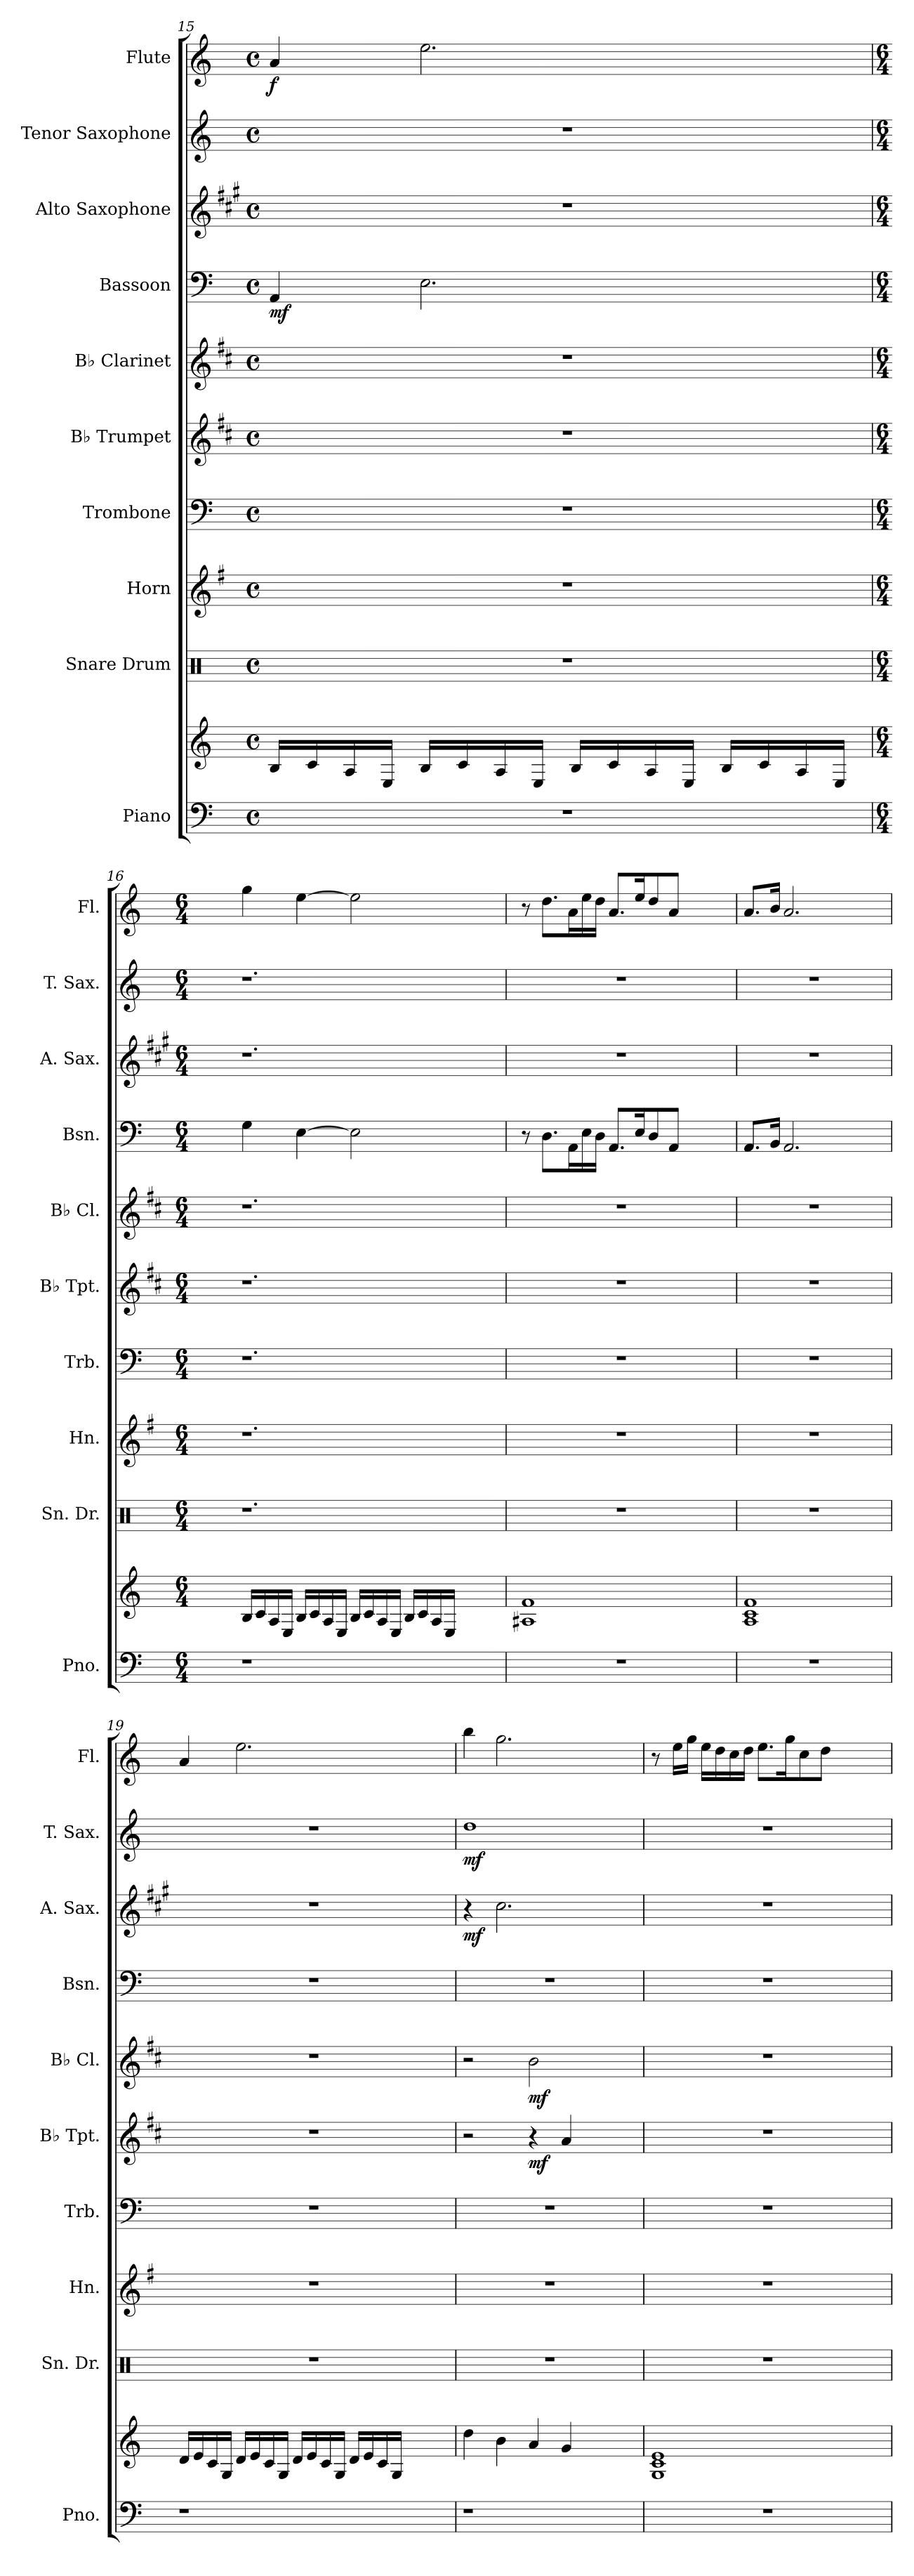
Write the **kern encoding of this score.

**kern	**kern	**kern	**kern	**kern	**kern	**dynam	**kern	**dynam	**kern	**dynam	**kern	**dynam	**kern	**dynam	**kern	**dynam
*part10	*part10	*part9	*part8	*part7	*part6	*part6	*part5	*part5	*part4	*part4	*part3	*part3	*part2	*part2	*part1	*part1
*staff11	*staff10	*staff9	*staff8	*staff7	*staff6	*staff6	*staff5	*staff5	*staff4	*staff4	*staff3	*staff3	*staff2	*staff2	*staff1	*staff1
*I"Piano	*	*I"Snare Drum	*I"Horn	*I"Trombone	*I"B♭ Trumpet	*	*I"B♭ Clarinet	*	*I"Bassoon	*	*I"Alto Saxophone	*	*I"Tenor Saxophone	*	*I"Flute	*
*I'Pno.	*	*I'Sn. Dr.	*I'Hn.	*I'Trb.	*I'B♭ Tpt.	*	*I'B♭ Cl.	*	*I'Bsn.	*	*I'A. Sax.	*	*I'T. Sax.	*	*I'Fl.	*
!!LO:PB:g=z
*clefF4	*clefG2	*clefX	*clefG2	*clefF4	*clefG2	*	*clefG2	*	*clefF4	*	*clefG2	*	*clefG2	*	*clefG2	*
*	*	*	*ITrd4c7	*	*ITrd1c2	*	*ITrd1c2	*	*	*	*ITrd5c9	*	*ITrd8c14	*	*	*
*k[]	*k[]	*k[]	*k[]	*k[]	*k[]	*	*k[]	*	*k[]	*	*k[]	*	*k[]	*	*k[]	*
*C:	*C:	*C:	*C:	*C:	*C:	*	*C:	*	*C:	*	*C:	*	*C:	*	*C:	*
*M4/4	*M4/4	*M4/4	*M4/4	*M4/4	*M4/4	*	*M4/4	*	*M4/4	*	*M4/4	*	*M4/4	*	*M4/4	*
*met(c)	*met(c)	*met(c)	*met(c)	*met(c)	*met(c)	*	*met(c)	*	*met(c)	*	*met(c)	*	*met(c)	*	*met(c)	*
=15	=15	=15	=15	=15	=15	=15	=15	=15	=15	=15	=15	=15	=15	=15	=15	=15
!	!	!	!	!	!	!	!	!	!	!LO:DY:b	!	!	!	!	!	!LO:DY:b
1r	16B/LL	1r	1r	1r	1r	.	1r	.	4AA/	mf	1r	.	1r	.	4a/	f
.	16c/	.	.	.	.	.	.	.	.	.	.	.	.	.	.	.
.	16A/	.	.	.	.	.	.	.	.	.	.	.	.	.	.	.
.	16E/JJ	.	.	.	.	.	.	.	.	.	.	.	.	.	.	.
.	16B/LL	.	.	.	.	.	.	.	2.E\	.	.	.	.	.	2.ee\	.
.	16c/	.	.	.	.	.	.	.	.	.	.	.	.	.	.	.
.	16A/	.	.	.	.	.	.	.	.	.	.	.	.	.	.	.
.	16E/JJ	.	.	.	.	.	.	.	.	.	.	.	.	.	.	.
.	16B/LL	.	.	.	.	.	.	.	.	.	.	.	.	.	.	.
.	16c/	.	.	.	.	.	.	.	.	.	.	.	.	.	.	.
.	16A/	.	.	.	.	.	.	.	.	.	.	.	.	.	.	.
.	16E/JJ	.	.	.	.	.	.	.	.	.	.	.	.	.	.	.
.	16B/LL	.	.	.	.	.	.	.	.	.	.	.	.	.	.	.
.	16c/	.	.	.	.	.	.	.	.	.	.	.	.	.	.	.
.	16A/	.	.	.	.	.	.	.	.	.	.	.	.	.	.	.
.	16E/JJ	.	.	.	.	.	.	.	.	.	.	.	.	.	.	.
=16	=16	=16	=16	=16	=16	=16	=16	=16	=16	=16	=16	=16	=16	=16	=16	=16
*M6/4	*M6/4	*M6/4	*M6/4	*M6/4	*M6/4	*	*M6/4	*	*M6/4	*	*M6/4	*	*M6/4	*	*M6/4	*
2ryy	2ryy	2ryy	2ryy	2ryy	2ryy	.	2ryy	.	2ryy	.	2ryy	.	2ryy	.	2ryy	.
1r	16B/LL	1.r	1.r	1.r	1.r	.	1.r	.	4G\	.	1.r	.	1.r	.	4gg\	.
.	16c/	.	.	.	.	.	.	.	.	.	.	.	.	.	.	.
.	16A/	.	.	.	.	.	.	.	.	.	.	.	.	.	.	.
.	16E/JJ	.	.	.	.	.	.	.	.	.	.	.	.	.	.	.
.	16B/LL	.	.	.	.	.	.	.	[4E\	.	.	.	.	.	[4ee\	.
.	16c/	.	.	.	.	.	.	.	.	.	.	.	.	.	.	.
.	16A/	.	.	.	.	.	.	.	.	.	.	.	.	.	.	.
.	16E/JJ	.	.	.	.	.	.	.	.	.	.	.	.	.	.	.
.	16B/LL	.	.	.	.	.	.	.	2E\]	.	.	.	.	.	2ee\]	.
.	16c/	.	.	.	.	.	.	.	.	.	.	.	.	.	.	.
.	16A/	.	.	.	.	.	.	.	.	.	.	.	.	.	.	.
.	16E/JJ	.	.	.	.	.	.	.	.	.	.	.	.	.	.	.
.	16B/LL	.	.	.	.	.	.	.	.	.	.	.	.	.	.	.
.	16c/	.	.	.	.	.	.	.	.	.	.	.	.	.	.	.
.	16A/	.	.	.	.	.	.	.	.	.	.	.	.	.	.	.
.	16E/JJ	.	.	.	.	.	.	.	.	.	.	.	.	.	.	.
2ryy	2ryy	.	.	.	.	.	.	.	2ryy	.	.	.	.	.	2ryy	.
!!LO:PB:g=z
=17	=17	=17	=17	=17	=17	=17	=17	=17	=17	=17	=17	=17	=17	=17	=17	=17
1.r	1A#X 1f	1.r	1.r	1.r	1.r	.	1.r	.	8r	.	1.r	.	1.r	.	8r	.
.	.	.	.	.	.	.	.	.	8.D\L	.	.	.	.	.	8.dd\L	.
.	.	.	.	.	.	.	.	.	16AA\L	.	.	.	.	.	16a\L	.
.	.	.	.	.	.	.	.	.	16E\	.	.	.	.	.	16ee\	.
.	.	.	.	.	.	.	.	.	16D\JJ	.	.	.	.	.	16dd\JJ	.
.	.	.	.	.	.	.	.	.	8.AA/L	.	.	.	.	.	8.a/L	.
.	.	.	.	.	.	.	.	.	16E/K	.	.	.	.	.	16ee/K	.
.	.	.	.	.	.	.	.	.	8D/	.	.	.	.	.	8dd/	.
.	.	.	.	.	.	.	.	.	8AA/J	.	.	.	.	.	8a/J	.
.	2ryy	.	.	.	.	.	.	.	2ryy	.	.	.	.	.	2ryy	.
=18	=18	=18	=18	=18	=18	=18	=18	=18	=18	=18	=18	=18	=18	=18	=18	=18
1.r	1A 1c 1f	1.r	1.r	1.r	1.r	.	1.r	.	8.AA/L	.	1.r	.	1.r	.	8.a/L	.
.	.	.	.	.	.	.	.	.	16BB/Jk	.	.	.	.	.	16b/Jk	.
.	.	.	.	.	.	.	.	.	2.AA/	.	.	.	.	.	2.a/	.
.	2ryy	.	.	.	.	.	.	.	2ryy	.	.	.	.	.	2ryy	.
=19	=19	=19	=19	=19	=19	=19	=19	=19	=19	=19	=19	=19	=19	=19	=19	=19
1r	16d/LL	1.r	1.r	1.r	1.r	.	1.r	.	1.r	.	1.r	.	1.r	.	4a/	.
.	16e/	.	.	.	.	.	.	.	.	.	.	.	.	.	.	.
.	16c/	.	.	.	.	.	.	.	.	.	.	.	.	.	.	.
.	16G/JJ	.	.	.	.	.	.	.	.	.	.	.	.	.	.	.
.	16d/LL	.	.	.	.	.	.	.	.	.	.	.	.	.	2.ee\	.
.	16e/	.	.	.	.	.	.	.	.	.	.	.	.	.	.	.
.	16c/	.	.	.	.	.	.	.	.	.	.	.	.	.	.	.
.	16G/JJ	.	.	.	.	.	.	.	.	.	.	.	.	.	.	.
.	16d/LL	.	.	.	.	.	.	.	.	.	.	.	.	.	.	.
.	16e/	.	.	.	.	.	.	.	.	.	.	.	.	.	.	.
.	16c/	.	.	.	.	.	.	.	.	.	.	.	.	.	.	.
.	16G/JJ	.	.	.	.	.	.	.	.	.	.	.	.	.	.	.
.	16d/LL	.	.	.	.	.	.	.	.	.	.	.	.	.	.	.
.	16e/	.	.	.	.	.	.	.	.	.	.	.	.	.	.	.
.	16c/	.	.	.	.	.	.	.	.	.	.	.	.	.	.	.
.	16G/JJ	.	.	.	.	.	.	.	.	.	.	.	.	.	.	.
2ryy	2ryy	.	.	.	.	.	.	.	.	.	.	.	.	.	2ryy	.
!!LO:PB:g=z
=20	=20	=20	=20	=20	=20	=20	=20	=20	=20	=20	=20	=20	=20	=20	=20	=20
!	!	!	!	!	!	!	!	!	!	!	!	!LO:DY:b	!	!LO:DY:b	!	!
1r	4dd\	1.r	1.r	1.r	2r	.	2r	.	1.r	.	4r	mf	1d	mf	4bb\	.
.	4b\	.	.	.	.	.	.	.	.	.	2.e\	.	.	.	2.gg\	.
!	!	!	!	!	!	!LO:DY:b	!	!LO:DY:b	!	!	!	!	!	!	!	!
.	4a/	.	.	.	4r	mf	2a\	mf	.	.	.	.	.	.	.	.
.	4g/	.	.	.	4g/	.	.	.	.	.	.	.	.	.	.	.
2ryy	2ryy	.	.	.	2ryy	.	2ryy	.	.	.	2ryy	.	2ryy	.	2ryy	.
=21	=21	=21	=21	=21	=21	=21	=21	=21	=21	=21	=21	=21	=21	=21	=21	=21
1.r	1G 1c 1e	1.r	1.r	1.r	1.r	.	1.r	.	1.r	.	1.r	.	1.r	.	8r	.
.	.	.	.	.	.	.	.	.	.	.	.	.	.	.	16ee\LL	.
.	.	.	.	.	.	.	.	.	.	.	.	.	.	.	16gg\JJ	.
.	.	.	.	.	.	.	.	.	.	.	.	.	.	.	16ee\LL	.
.	.	.	.	.	.	.	.	.	.	.	.	.	.	.	16dd\	.
.	.	.	.	.	.	.	.	.	.	.	.	.	.	.	16cc\	.
.	.	.	.	.	.	.	.	.	.	.	.	.	.	.	16dd\JJ	.
.	.	.	.	.	.	.	.	.	.	.	.	.	.	.	8.ee\L	.
.	.	.	.	.	.	.	.	.	.	.	.	.	.	.	16gg\K	.
.	.	.	.	.	.	.	.	.	.	.	.	.	.	.	8cc\	.
.	.	.	.	.	.	.	.	.	.	.	.	.	.	.	8dd\J	.
.	2ryy	.	.	.	.	.	.	.	.	.	.	.	.	.	2ryy	.
=	=	=	=	=	=	=	=	=	=	=	=	=	=	=	=	=
*-	*-	*-	*-	*-	*-	*-	*-	*-	*-	*-	*-	*-	*-	*-	*-	*-
